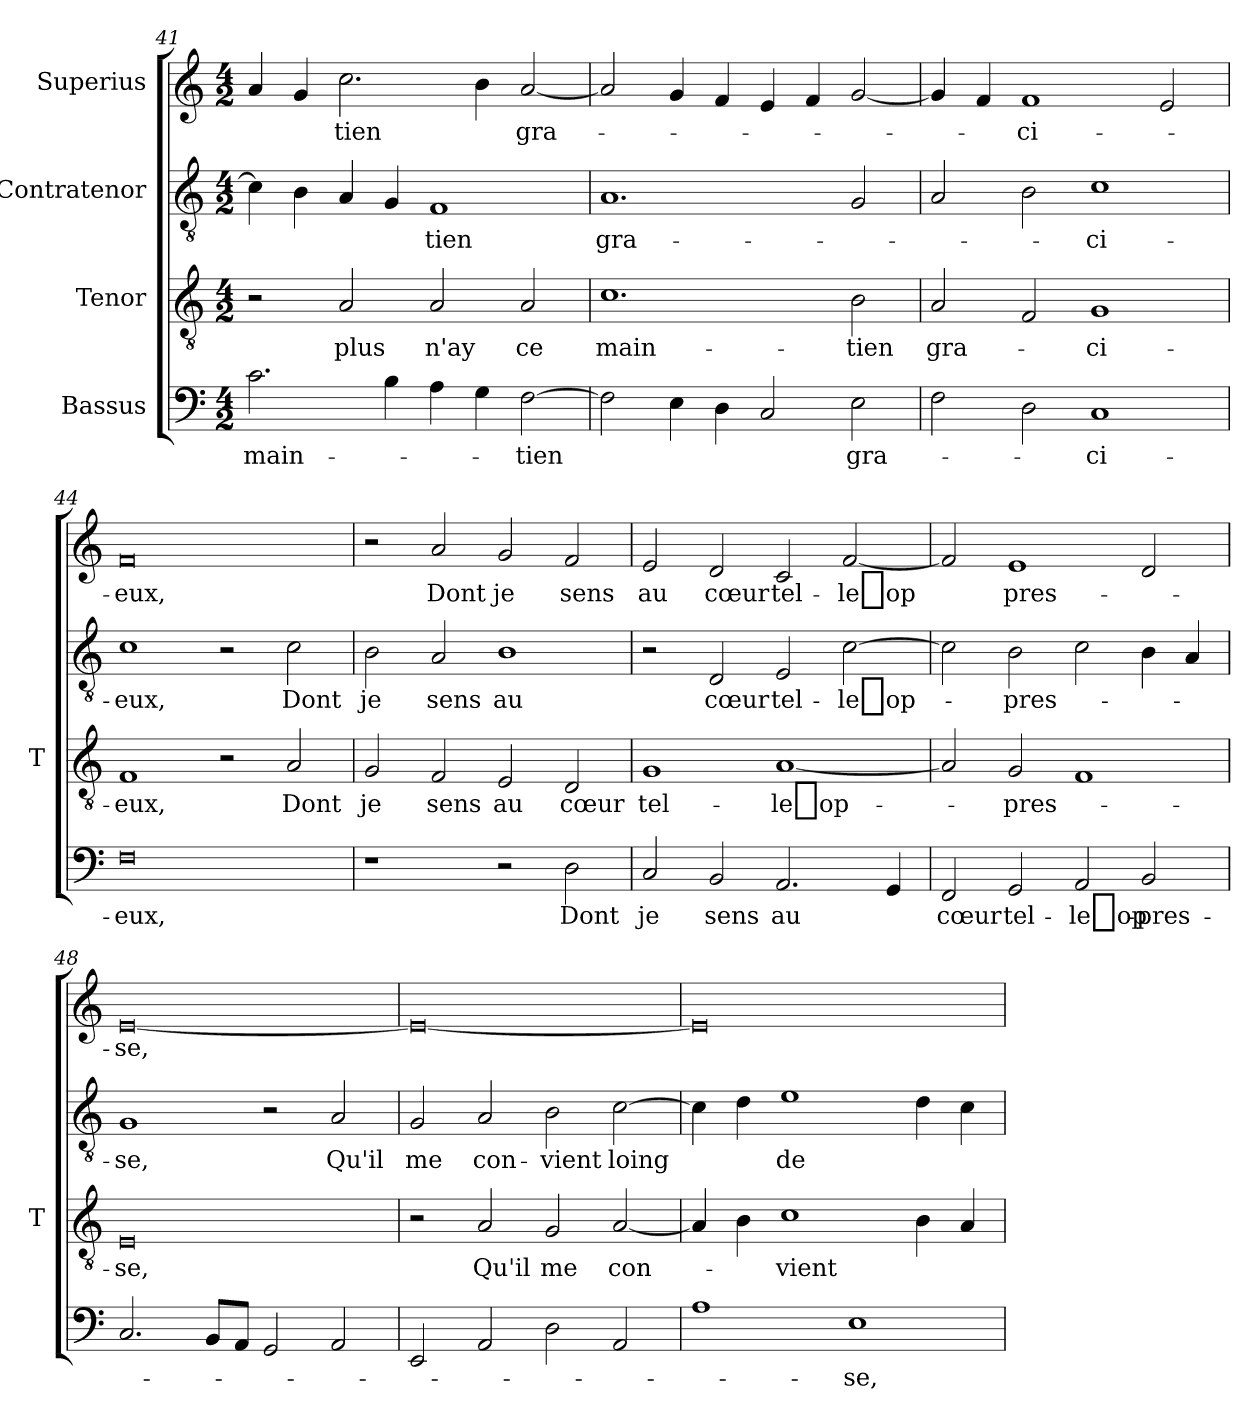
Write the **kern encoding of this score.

**kern	**text	**kern	**text	**kern	**text	**kern	**text
*part4	*part4	*part3	*part3	*part2	*part2	*part1	*part1
*staff4	*staff4	*staff3	*staff3	*staff2	*staff2	*staff1	*staff1
*I"Bassus	*	*I"Tenor	*	*I"Contratenor	*	*I"Superius	*
*	*	*I'T	*	*	*	*	*
*clefF4	*	*clefGv2	*	*clefGv2	*	*clefG2	*
*k[]	*	*k[]	*	*k[]	*	*k[]	*
*M4/2	*	*M4/2	*	*M4/2	*	*M4/2	*
=41	=41	=41	=41	=41	=41	=41	=41
2.c	main-	2r	.	4c]	.	4a	.
.	.	.	.	4B	.	4g	.
.	.	2A	-plus	4A	.	2.cc	-tien
4B	.	.	.	4G	.	.	.
4A	.	2A	-n'ay	1F	-tien	.	.
4G	.	.	.	.	.	4b	.
[2F	-tien	2A	-ce	.	.	[2a	gra-
=42	=42	=42	=42	=42	=42	=42	=42
2F]	.	1.c	main-	1.A	gra-	2a]	.
4E	.	.	.	.	.	4g	.
4D	.	.	.	.	.	4f	.
2C	.	.	.	.	.	4e	.
.	.	.	.	.	.	4f	.
2E	gra-	2B	-tien	2G	.	[2g	.
=43	=43	=43	=43	=43	=43	=43	=43
2F	.	2A	gra-	2A	.	4g]	.
.	.	.	.	.	.	4f	.
2D	.	2F	.	2B	.	1f	ci-
1C	ci-	1G	ci-	1c	ci-	.	.
.	.	.	.	.	.	2e	.
=44	=44	=44	=44	=44	=44	=44	=44
0F	-eux,	1F	-eux,	1c	-eux,	0f	-eux,
.	.	2r	.	2r	.	.	.
.	.	2A	-Dont	2c	-Dont	.	.
=45	=45	=45	=45	=45	=45	=45	=45
1r	.	2G	-je	2B	-je	2r	.
.	.	2F	-sens	2A	-sens	2a	-Dont
2r	.	2E	-au	1B	-au	2g	-je
2D	-Dont	2D	-cœur	.	.	2f	-sens
=46	=46	=46	=46	=46	=46	=46	=46
2C	-je	1G	tel-	2r	.	2e	-au
2BB	-sens	.	.	2D	-cœur	2d	-cœur
2.AA	-au	[1A	le_op-	2E	tel-	2c	tel-
.	.	.	.	[2c	le_op-	[2f	-le_op
4GG	.	.	.	.	.	.	.
=47	=47	=47	=47	=47	=47	=47	=47
2FF	-cœur	2A]	.	2c]	.	2f]	.
2GG	tel-	2G	pres-	2B	pres-	1e	pres-
2AA	le_op-	1F	.	2c	.	.	.
2BB	pres-	.	.	4B	.	2d	.
.	.	.	.	4A	.	.	.
=48	=48	=48	=48	=48	=48	=48	=48
2.C	.	0E	-se,	1G	-se,	[0e	-se,
8BBL	.	.	.	.	.	.	.
8AAJ	.	.	.	.	.	.	.
2GG	.	.	.	2r	.	.	.
2AA	.	.	.	2A	-Qu'il	.	.
=49	=49	=49	=49	=49	=49	=49	=49
2EE	.	2r	.	2G	-me	0e_	.
2AA	.	2A	-Qu'il	2A	con-	.	.
2D	.	2G	-me	2B	-vient	.	.
2AA	.	[2A	con-	[2c	-loing	.	.
=50	=50	=50	=50	=50	=50	=50	=50
1A	.	4A]	.	4c]	.	0e]	.
.	.	4B	.	4d	.	.	.
.	.	1c	-vient	1e	-de	.	.
1E	-se,	.	.	.	.	.	.
.	.	4B	.	4d	.	.	.
.	.	4A	.	4c	.	.	.
=	=	=	=	=	=	=	=
*-	*-	*-	*-	*-	*-	*-	*-
